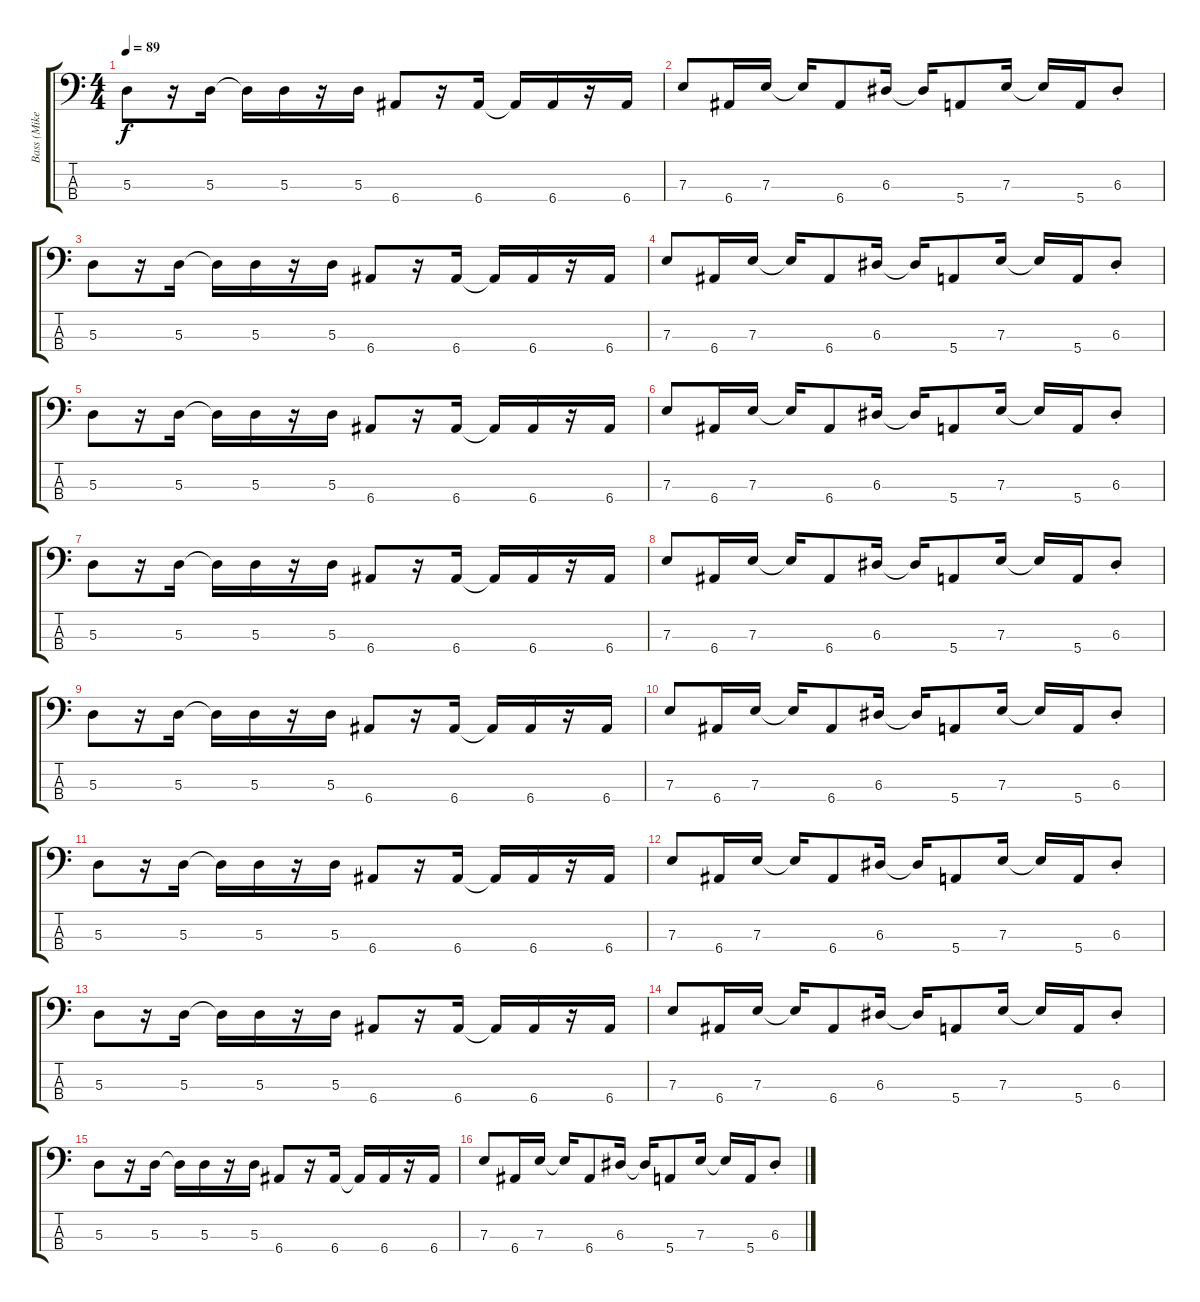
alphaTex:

\track ("Bass (Mike Gordon)" "Bass (Mike") {instrument electricbasspick}
\staff {score tabs}
\tuning (G2 D2 A1 E1) {hide}
\ts (4 4)
\tempo 89
\clef f4
\ks c
5.3.8{dy f} r.16 5.3.16 5.3{t}.16 5.3.16 r.16 5.3.16 6.4.8 r.16 6.4.16 6.4{t}.16 6.4.16 r.16 6.4.16 |
7.3.8 6.4.16 7.3.16 7.3{t}.16 6.4.8 6.3.16 6.3{t}.16 5.4.8 7.3.16 7.3{t}.16 5.4.16 6.3{st}.8 |
5.3.8 r.16 5.3.16 5.3{t}.16 5.3.16 r.16 5.3.16 6.4.8 r.16 6.4.16 6.4{t}.16 6.4.16 r.16 6.4.16 |
7.3.8 6.4.16 7.3.16 7.3{t}.16 6.4.8 6.3.16 6.3{t}.16 5.4.8 7.3.16 7.3{t}.16 5.4.16 6.3{st}.8 |
5.3.8 r.16 5.3.16 5.3{t}.16 5.3.16 r.16 5.3.16 6.4.8 r.16 6.4.16 6.4{t}.16 6.4.16 r.16 6.4.16 |
7.3.8 6.4.16 7.3.16 7.3{t}.16 6.4.8 6.3.16 6.3{t}.16 5.4.8 7.3.16 7.3{t}.16 5.4.16 6.3{st}.8 |
5.3.8 r.16 5.3.16 5.3{t}.16 5.3.16 r.16 5.3.16 6.4.8 r.16 6.4.16 6.4{t}.16 6.4.16 r.16 6.4.16 |
7.3.8 6.4.16 7.3.16 7.3{t}.16 6.4.8 6.3.16 6.3{t}.16 5.4.8 7.3.16 7.3{t}.16 5.4.16 6.3{st}.8 |
5.3.8 r.16 5.3.16 5.3{t}.16 5.3.16 r.16 5.3.16 6.4.8 r.16 6.4.16 6.4{t}.16 6.4.16 r.16 6.4.16 |
7.3.8 6.4.16 7.3.16 7.3{t}.16 6.4.8 6.3.16 6.3{t}.16 5.4.8 7.3.16 7.3{t}.16 5.4.16 6.3{st}.8 |
5.3.8 r.16 5.3.16 5.3{t}.16 5.3.16 r.16 5.3.16 6.4.8 r.16 6.4.16 6.4{t}.16 6.4.16 r.16 6.4.16 |
7.3.8 6.4.16 7.3.16 7.3{t}.16 6.4.8 6.3.16 6.3{t}.16 5.4.8 7.3.16 7.3{t}.16 5.4.16 6.3{st}.8 |
5.3.8 r.16 5.3.16 5.3{t}.16 5.3.16 r.16 5.3.16 6.4.8 r.16 6.4.16 6.4{t}.16 6.4.16 r.16 6.4.16 |
7.3.8 6.4.16 7.3.16 7.3{t}.16 6.4.8 6.3.16 6.3{t}.16 5.4.8 7.3.16 7.3{t}.16 5.4.16 6.3{st}.8 |
5.3.8 r.16 5.3.16 5.3{t}.16 5.3.16 r.16 5.3.16 6.4.8 r.16 6.4.16 6.4{t}.16 6.4.16 r.16 6.4.16 |
7.3.8 6.4.16 7.3.16 7.3{t}.16 6.4.8 6.3.16 6.3{t}.16 5.4.8 7.3.16 7.3{t}.16 5.4.16 6.3{st}.8
